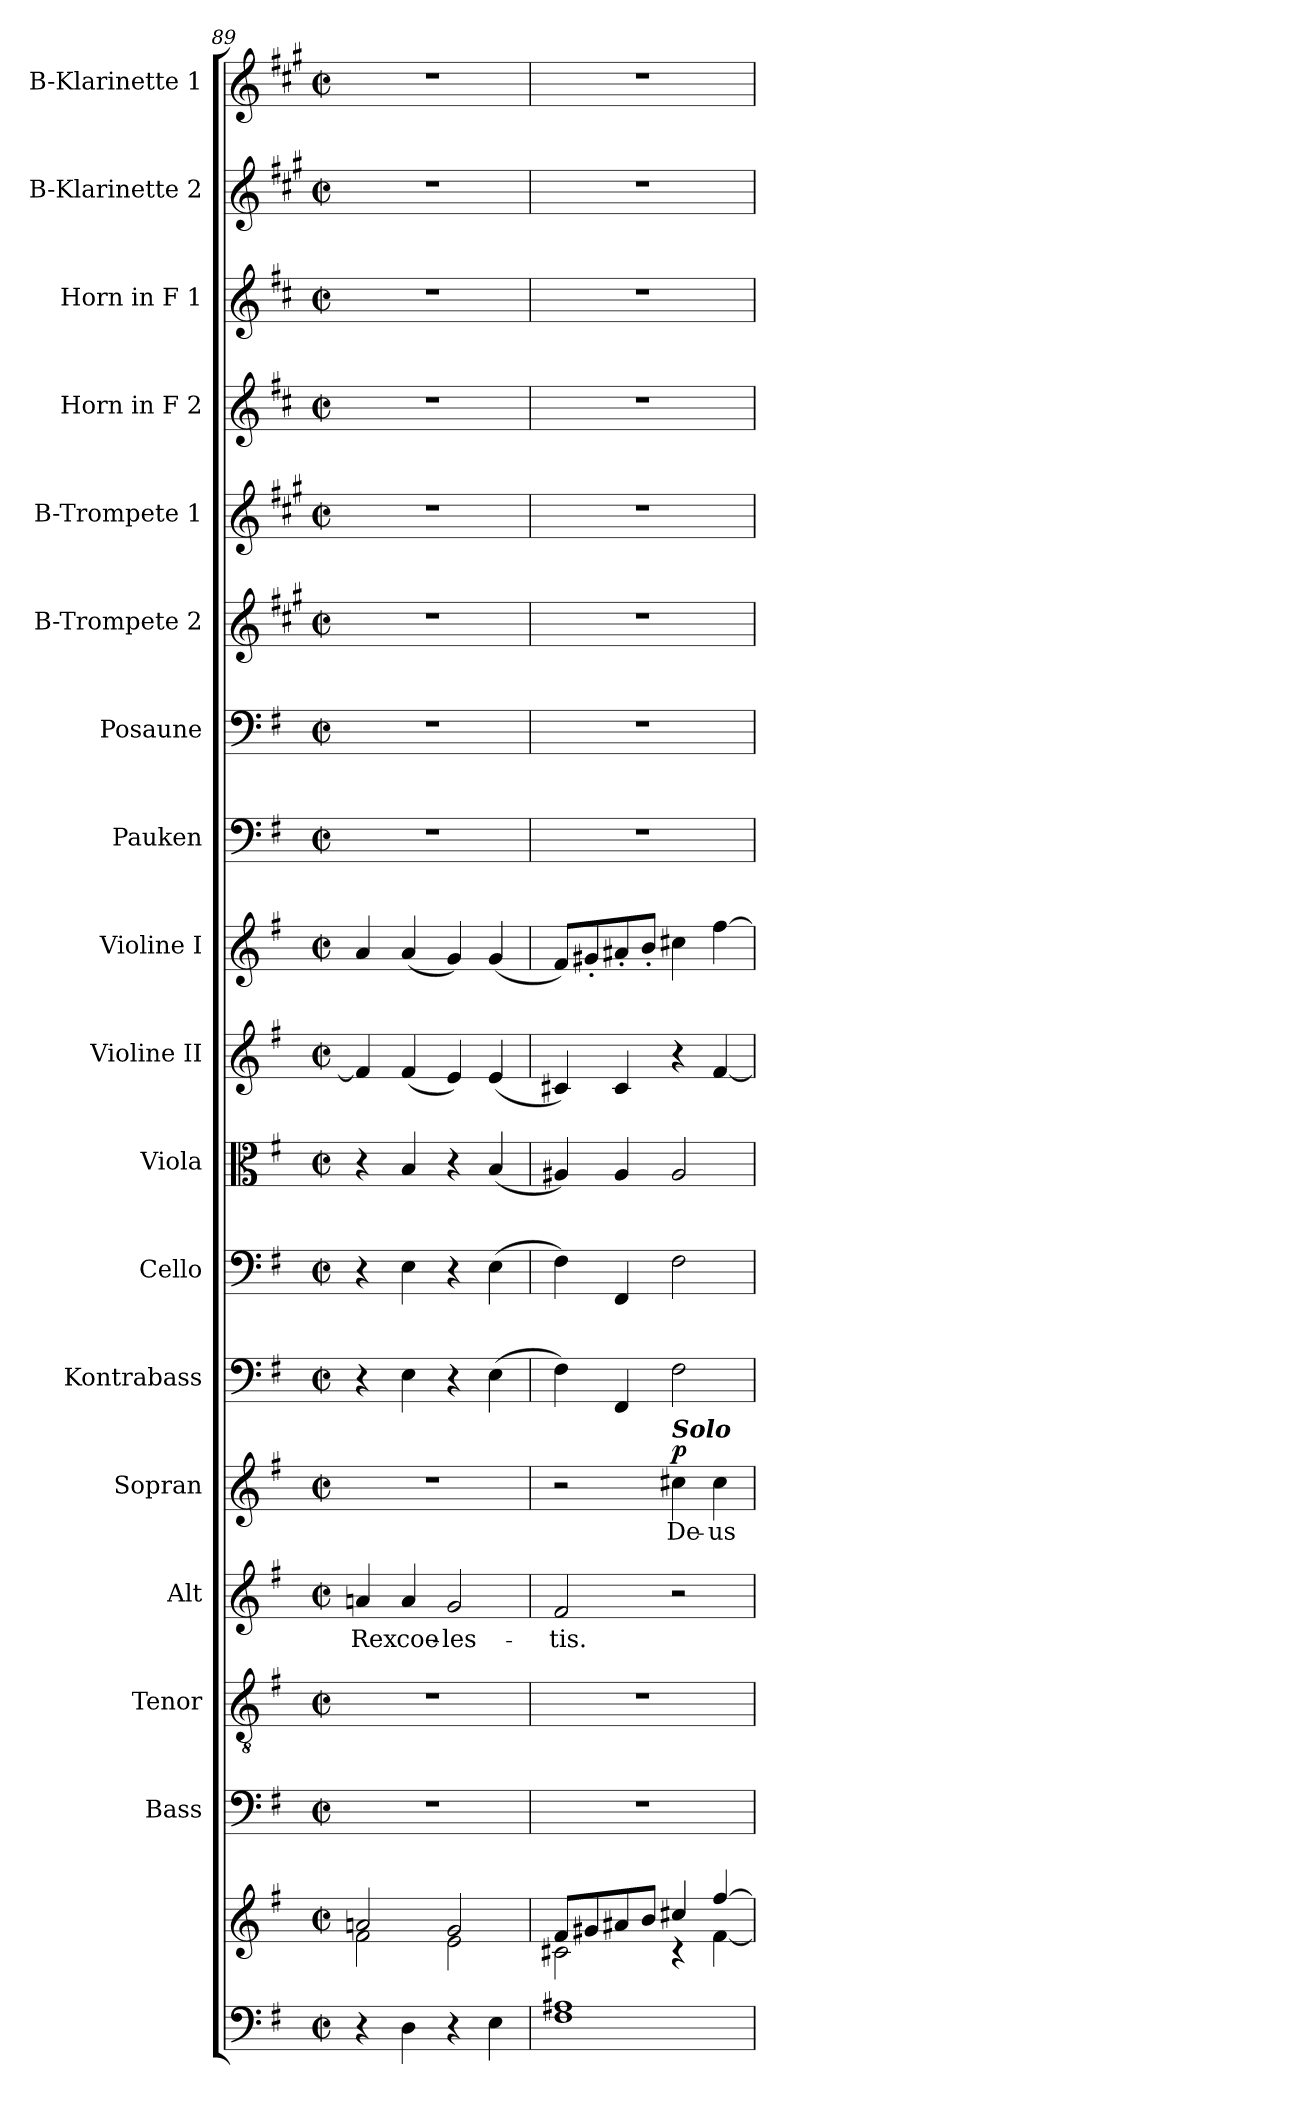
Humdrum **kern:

**kern	**kern	**kern	**kern	**kern	**text	**kern	**text	**dynam	**kern	**kern	**kern	**kern	**kern	**kern	**kern	**kern	**kern	**kern	**kern	**kern	**kern
*part18	*part18	*part17	*part16	*part15	*part15	*part14	*part14	*part14	*part13	*part12	*part11	*part10	*part9	*part8	*part7	*part6	*part5	*part4	*part3	*part2	*part1
*staff19	*staff18	*staff17	*staff16	*staff15	*staff15	*staff14	*staff14	*staff14	*staff13	*staff12	*staff11	*staff10	*staff9	*staff8	*staff7	*staff6	*staff5	*staff4	*staff3	*staff2	*staff1
*	*	*I"Bass	*I"Tenor	*I"Alt	*	*I"Sopran	*	*	*I"Kontrabass	*I"Cello	*I"Viola	*I"Violine II	*I"Violine I	*I"Pauken	*I"Posaune	*I"B-Trompete 2	*I"B-Trompete 1	*I"Horn in F 2	*I"Horn in F 1	*I"B-Klarinette 2	*I"B-Klarinette 1
*	*	*I'B.	*I'T.	*I'A.	*	*I'S.	*	*	*I'Kb.	*	*I'Vla.	*I'Vl. II	*I'Vl. I	*I'Pk.	*I'Pos.	*I'B Trp. 2	*I'B Trp. 1	*	*	*I'B Kl. 2	*I'B Kl. 1
!!LO:PB:g=z
*clefF4	*clefG2	*clefF4	*clefGv2	*clefG2	*	*clefG2	*	*	*clefF4	*clefF4	*clefC3	*clefG2	*clefG2	*clefF4	*clefF4	*clefG2	*clefG2	*clefG2	*clefG2	*clefG2	*clefG2
*	*	*	*	*	*	*	*	*	*ITrd7c12	*	*	*	*	*	*	*ITrd1c2	*ITrd1c2	*ITrd4c7	*ITrd4c7	*ITrd1c2	*ITrd1c2
*k[f#]	*k[f#]	*k[f#]	*k[f#]	*k[f#]	*	*k[f#]	*	*	*k[f#]	*k[f#]	*k[f#]	*k[f#]	*k[f#]	*k[f#]	*k[f#]	*k[f#]	*k[f#]	*k[f#]	*k[f#]	*k[f#]	*k[f#]
*G:	*G:	*G:	*G:	*G:	*	*G:	*	*	*G:	*G:	*G:	*G:	*G:	*G:	*G:	*G:	*G:	*G:	*G:	*G:	*G:
*M2/2	*M2/2	*M2/2	*M2/2	*M2/2	*	*M2/2	*	*	*M2/2	*M2/2	*M2/2	*M2/2	*M2/2	*M2/2	*M2/2	*M2/2	*M2/2	*M2/2	*M2/2	*M2/2	*M2/2
*met(c|)	*met(c|)	*met(c|)	*met(c|)	*met(c|)	*	*met(c|)	*	*	*met(c|)	*met(c|)	*met(c|)	*met(c|)	*met(c|)	*met(c|)	*met(c|)	*met(c|)	*met(c|)	*met(c|)	*met(c|)	*met(c|)	*met(c|)
=89	=89	=89	=89	=89	=89	=89	=89	=89	=89	=89	=89	=89	=89	=89	=89	=89	=89	=89	=89	=89	=89
*	*^	*	*	*	*	*	*	*	*	*	*	*	*	*	*	*	*	*	*	*	*
!	!	!	!	!	!	!LO:LY:b	!	!	!	!	!	!	!	!	!	!	!	!	!	!	!	!
4r	2an/	2f#\	1r	1r	4an/	Rex	1r	.	.	4r	4r	4r	4f#/]	4a/	1r	1r	1r	1r	1r	1r	1r	1r
!	!	!	!	!	!	!LO:LY:b	!	!	!	!	!	!	!	!	!	!	!	!	!	!	!	!
4D\	.	.	.	.	4a/	coe-	.	.	.	4EE\	4E\	4B/	(<4f#/	(<4a/	.	.	.	.	.	.	.	.
!	!	!	!	!	!	!LO:LY:b	!	!	!	!	!	!	!	!	!	!	!	!	!	!	!	!
4r	2g/	2e\	.	.	2g/	-les-	.	.	.	4r	4r	4r	4e/)	4g/)	.	.	.	.	.	.	.	.
4E\	.	.	.	.	.	.	.	.	.	(>4EE\	(>4E\	(<4B/	(<4e/	(<4g/	.	.	.	.	.	.	.	.
=90	=90	=90	=90	=90	=90	=90	=90	=90	=90	=90	=90	=90	=90	=90	=90	=90	=90	=90	=90	=90	=90	=90
!	!	!	!	!	!	!LO:LY:b	!	!	!	!	!	!	!	!	!	!	!	!	!	!	!	!
1F# 1A#X	8f#/L	2c#X\	1r	1r	2f#/	-tis.	2r	.	.	4FF#\)	4F#\)	4A#X/)	4c#X/)	8f#/L)	1r	1r	1r	1r	1r	1r	1r	1r
.	8g#X/	.	.	.	.	.	.	.	.	.	.	.	.	8g#X'</	.	.	.	.	.	.	.	.
.	8a#X/	.	.	.	.	.	.	.	.	4FFF#/	4FF#/	4A#/	4c#/	8a#X'</	.	.	.	.	.	.	.	.
.	8b/J	.	.	.	.	.	.	.	.	.	.	.	.	8b'</J	.	.	.	.	.	.	.	.
!	!	!	!	!	!	!	!LO:TX:a:Bi:t=Solo	!	!	!	!	!	!	!	!	!	!	!	!	!	!	!
!	!	!	!	!	!	!	!	!LO:LY:b	!LO:DY:a	!	!	!	!	!	!	!	!	!	!	!	!	!
.	4cc#X/	4rc	.	.	2r	.	4cc#X\	De-	p	2FF#\	2F#\	2A#/	4r	4cc#X\	.	.	.	.	.	.	.	.
!	!	!	!	!	!	!	!	!LO:LY:b	!	!	!	!	!	!	!	!	!	!	!	!	!	!
.	[>4ff#/	[<4f#\	.	.	.	.	4cc#\	-us	.	.	.	.	[4f#/	[4ff#\	.	.	.	.	.	.	.	.
*	*v	*v	*	*	*	*	*	*	*	*	*	*	*	*	*	*	*	*	*	*	*	*
=	=	=	=	=	=	=	=	=	=	=	=	=	=	=	=	=	=	=	=	=	=
*-	*-	*-	*-	*-	*-	*-	*-	*-	*-	*-	*-	*-	*-	*-	*-	*-	*-	*-	*-	*-	*-
